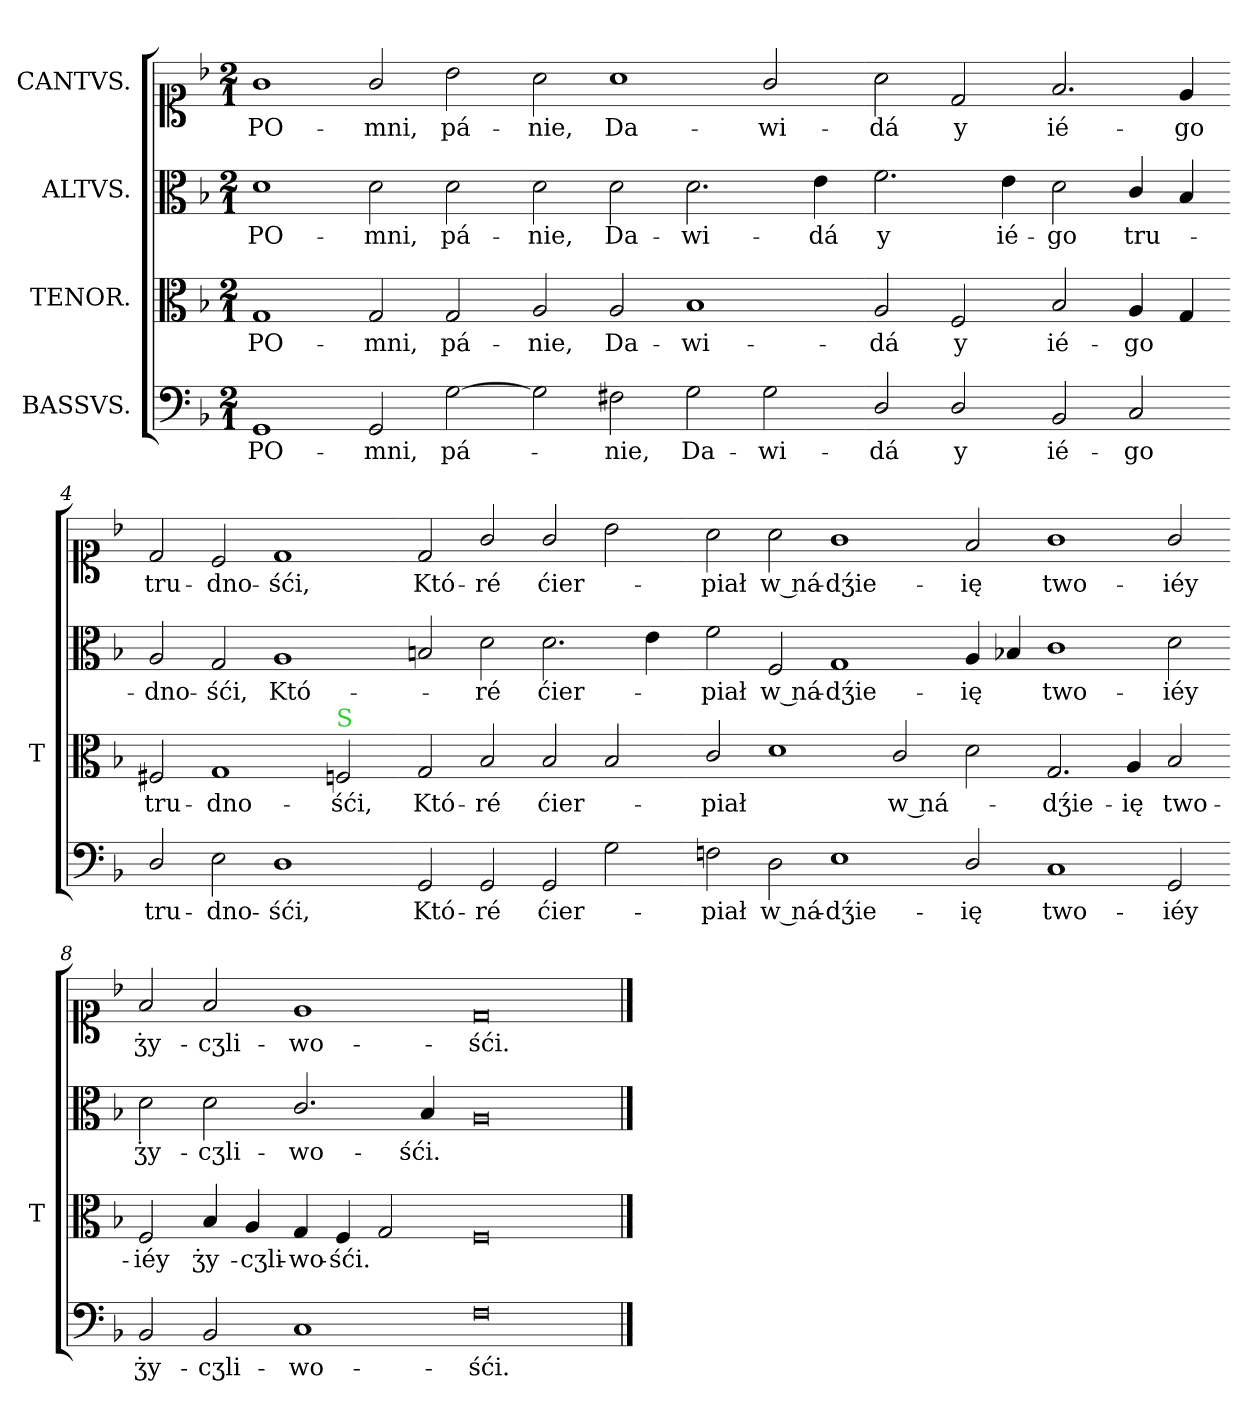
**kern	**text	**kern	**text	**kern	**text	**kern	**text
*part4	*part4	*part3	*part3	*part2	*part2	*part1	*part1
*staff4	*staff4	*staff3	*staff3	*staff2	*staff2	*staff1	*staff1
*I"BASSVS.	*	*I"TENOR.	*	*I"ALTVS.	*	*I"CANTVS.	*
*	*	*I'T	*	*	*	*	*
*clefF4	*	*clefC3	*	*clefC3	*	*clefC1	*
*k[b-]	*	*k[b-]	*	*k[b-]	*	*k[b-]	*
*d:	*	*d:	*	*d:	*	*d:	*
*M2/1	*	*M2/1	*	*M2/1	*	*M2/1	*
*MM300	*	*MM300	*	*MM300	*	*MM300	*
=1	=1	=1	=1	=1	=1	=1	=1
1GG/	PO-	1G/	PO-	1d\	PO-	1g\	PO-
2GG/	-mni,	2G/	-mni,	2d\	-mni,	2g/	-mni,
[2G\	pá-	2G/	pá-	2d\	pá-	2b-\	pá-
=2-	=2-	=2-	=2-	=2-	=2-	=2-	=2-
2G\]	.	2A/	-nie,	2d\	-nie,	2a\	-nie,
2F#X\	-nie,	2A/	Da-	2d\	Da-	1a\	Da-
2G\	Da-	1B-/	-wi-	2.d\	-wi-	.	.
2G\	-wi-	.	.	.	.	2g/	-wi-
.	.	.	.	4e\	-dá	.	.
=3-	=3-	=3-	=3-	=3-	=3-	=3-	=3-
2D/	-dá	2A/	-dá	2.f\	y	2a\	-dá
2D/	y	2F/	y	.	.	2d/	y
.	.	.	.	4e\	ié-	.	.
2BB-/	ié-	2B-/	ié-	2d\	-go	2.f/	ié-
2C/	-go	4A/	-go	4c/	tru-	.	.
.	.	4G/	.	4B-/	.	4e/	-go
=4-	=4-	=4-	=4-	=4-	=4-	=4-	=4-
2D/	tru-	2F#X/	tru-	2A/	-dno-	2d/	tru-
2E\	-dno-	1G/	-dno-	2G/	-śći,	2c/	-dno-
1D\	-śći,	.	.	1A/	Któ-	1d/	-śći,
!	!	!LO:TX:a:color=limegreen:t=S	!	!	!	!	!
.	.	2Fn/	-śći,	.	.	.	.
=5-	=5-	=5-	=5-	=5-	=5-	=5-	=5-
2GG/	Któ-	2G/	Któ-	2Bn/	.	2d/	Któ-
2GG/	-ré	2B-/	-ré	2d\	-ré	2g/	-ré
2GG/	ćier-	2B-/	ćier-	2.d\	ćier-	2g/	ćier-
2G\	.	2B-/	.	.	.	2b-\	.
.	.	.	.	4e\	.	.	.
=6-	=6-	=6-	=6-	=6-	=6-	=6-	=6-
2Fn\	-piał	2c/	-piał	2f\	-piał	2a\	-piał
2D\	w ná-	1d\	.	2F/	w ná-	2a\	w ná-
1E\	-dʒ́ie-	.	.	1G/	-dʒ́ie-	1g\	-dʒ́ie-
.	.	2c/	w ná-	.	.	.	.
=7-	=7-	=7-	=7-	=7-	=7-	=7-	=7-
2D/	-ię	2d\	.	4A/	-ię	2f/	-ię
.	.	.	.	4B-X/	.	.	.
1C/	two-	2.G/	-dʒ́ie-	1c\	two-	1g\	two-
.	.	4A/	-ię	.	.	.	.
2GG/	-iéy	2B-/	two-	2d\	-iéy	2g/	-iéy
=8-	=8-	=8-	=8-	=8-	=8-	=8-	=8-
2BB-/	ʒ̇y-	2F/	-iéy	2d\	ʒ̇y-	2f/	ʒ̇y-
2BB-/	-cʒli-	4B-/	ʒ̇y-	2d\	-cʒli-	2f/	-cʒli-
.	.	4A/	-cʒli-	.	.	.	.
1C/	-wo-	4G/	-wo-	2.c/	-wo-	1e/	-wo-
.	.	4F/	-śći.	.	.	.	.
.	.	2G/	.	.	.	.	.
.	.	.	.	4B-/	-śći.	.	.
=9-	=9-	=9-	=9-	=9-	=9-	=9-	=9-
0F\	-śći.	0F/	.	0A/	.	0d/	-śći.
==	==	==	==	==	==	==	==
*-	*-	*-	*-	*-	*-	*-	*-
